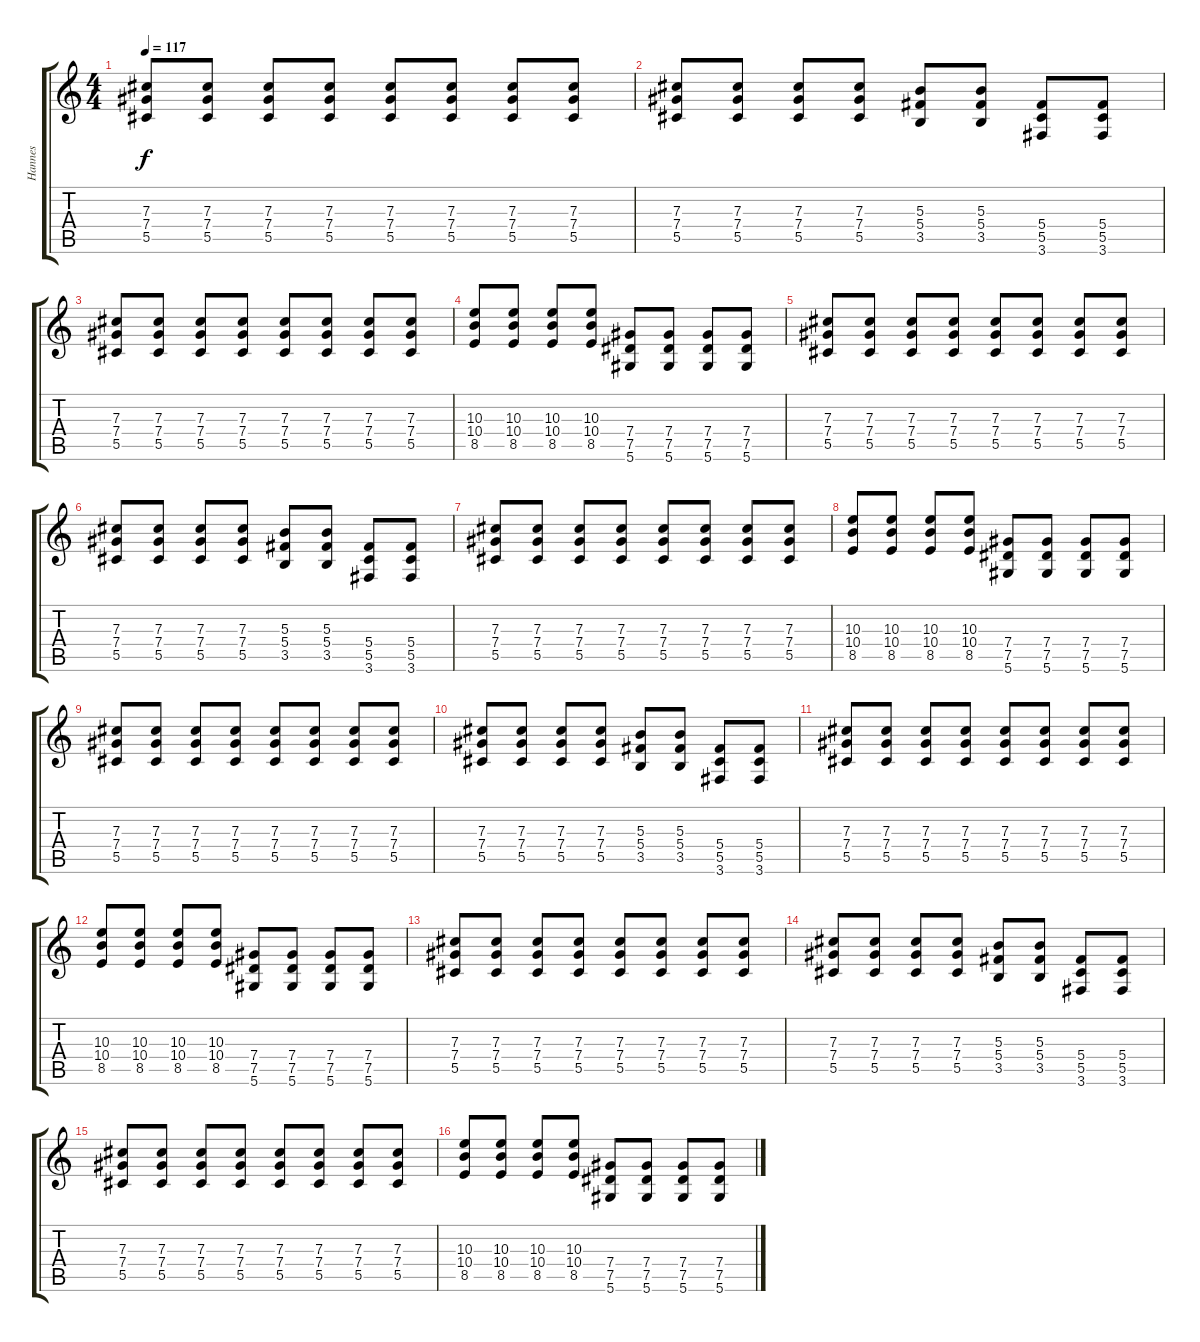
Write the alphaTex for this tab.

\track ("Hannes" "Hannes") {instrument distortionguitar}
\staff {score tabs}
\tuning (Eb4 Bb3 Gb3 Db3 Ab2 Eb2) {hide}
\ts (4 4)
\tempo 117
\clef g2
\ks c
(7.3 7.4 5.5).8{dy f} (7.3 7.4 5.5).8 (7.3 7.4 5.5).8 (7.3 7.4 5.5).8 (7.3 7.4 5.5).8 (7.3 7.4 5.5).8 (7.3 7.4 5.5).8 (7.3 7.4 5.5).8 |
(7.3 7.4 5.5).8 (7.3 7.4 5.5).8 (7.3 7.4 5.5).8 (7.3 7.4 5.5).8 (5.3 5.4 3.5).8 (5.3 5.4 3.5).8 (5.4 5.5 3.6).8 (5.4 5.5 3.6).8 |
(7.3 7.4 5.5).8 (7.3 7.4 5.5).8 (7.3 7.4 5.5).8 (7.3 7.4 5.5).8 (7.3 7.4 5.5).8 (7.3 7.4 5.5).8 (7.3 7.4 5.5).8 (7.3 7.4 5.5).8 |
(10.3 10.4 8.5).8 (10.3 10.4 8.5).8 (10.3 10.4 8.5).8 (10.3 10.4 8.5).8 (7.4 7.5 5.6).8 (7.4 7.5 5.6).8 (7.4 7.5 5.6).8 (7.4 7.5 5.6).8 |
(7.3 7.4 5.5).8 (7.3 7.4 5.5).8 (7.3 7.4 5.5).8 (7.3 7.4 5.5).8 (7.3 7.4 5.5).8 (7.3 7.4 5.5).8 (7.3 7.4 5.5).8 (7.3 7.4 5.5).8 |
(7.3 7.4 5.5).8 (7.3 7.4 5.5).8 (7.3 7.4 5.5).8 (7.3 7.4 5.5).8 (5.3 5.4 3.5).8 (5.3 5.4 3.5).8 (5.4 5.5 3.6).8 (5.4 5.5 3.6).8 |
(7.3 7.4 5.5).8 (7.3 7.4 5.5).8 (7.3 7.4 5.5).8 (7.3 7.4 5.5).8 (7.3 7.4 5.5).8 (7.3 7.4 5.5).8 (7.3 7.4 5.5).8 (7.3 7.4 5.5).8 |
(10.3 10.4 8.5).8 (10.3 10.4 8.5).8 (10.3 10.4 8.5).8 (10.3 10.4 8.5).8 (7.4 7.5 5.6).8 (7.4 7.5 5.6).8 (7.4 7.5 5.6).8 (7.4 7.5 5.6).8 |
(7.3 7.4 5.5).8 (7.3 7.4 5.5).8 (7.3 7.4 5.5).8 (7.3 7.4 5.5).8 (7.3 7.4 5.5).8 (7.3 7.4 5.5).8 (7.3 7.4 5.5).8 (7.3 7.4 5.5).8 |
(7.3 7.4 5.5).8 (7.3 7.4 5.5).8 (7.3 7.4 5.5).8 (7.3 7.4 5.5).8 (5.3 5.4 3.5).8 (5.3 5.4 3.5).8 (5.4 5.5 3.6).8 (5.4 5.5 3.6).8 |
(7.3 7.4 5.5).8 (7.3 7.4 5.5).8 (7.3 7.4 5.5).8 (7.3 7.4 5.5).8 (7.3 7.4 5.5).8 (7.3 7.4 5.5).8 (7.3 7.4 5.5).8 (7.3 7.4 5.5).8 |
(10.3 10.4 8.5).8 (10.3 10.4 8.5).8 (10.3 10.4 8.5).8 (10.3 10.4 8.5).8 (7.4 7.5 5.6).8 (7.4 7.5 5.6).8 (7.4 7.5 5.6).8 (7.4 7.5 5.6).8 |
(7.3 7.4 5.5).8 (7.3 7.4 5.5).8 (7.3 7.4 5.5).8 (7.3 7.4 5.5).8 (7.3 7.4 5.5).8 (7.3 7.4 5.5).8 (7.3 7.4 5.5).8 (7.3 7.4 5.5).8 |
(7.3 7.4 5.5).8 (7.3 7.4 5.5).8 (7.3 7.4 5.5).8 (7.3 7.4 5.5).8 (5.3 5.4 3.5).8 (5.3 5.4 3.5).8 (5.4 5.5 3.6).8 (5.4 5.5 3.6).8 |
(7.3 7.4 5.5).8 (7.3 7.4 5.5).8 (7.3 7.4 5.5).8 (7.3 7.4 5.5).8 (7.3 7.4 5.5).8 (7.3 7.4 5.5).8 (7.3 7.4 5.5).8 (7.3 7.4 5.5).8 |
(10.3 10.4 8.5).8 (10.3 10.4 8.5).8 (10.3 10.4 8.5).8 (10.3 10.4 8.5).8 (7.4 7.5 5.6).8 (7.4 7.5 5.6).8 (7.4 7.5 5.6).8 (7.4 7.5 5.6).8
